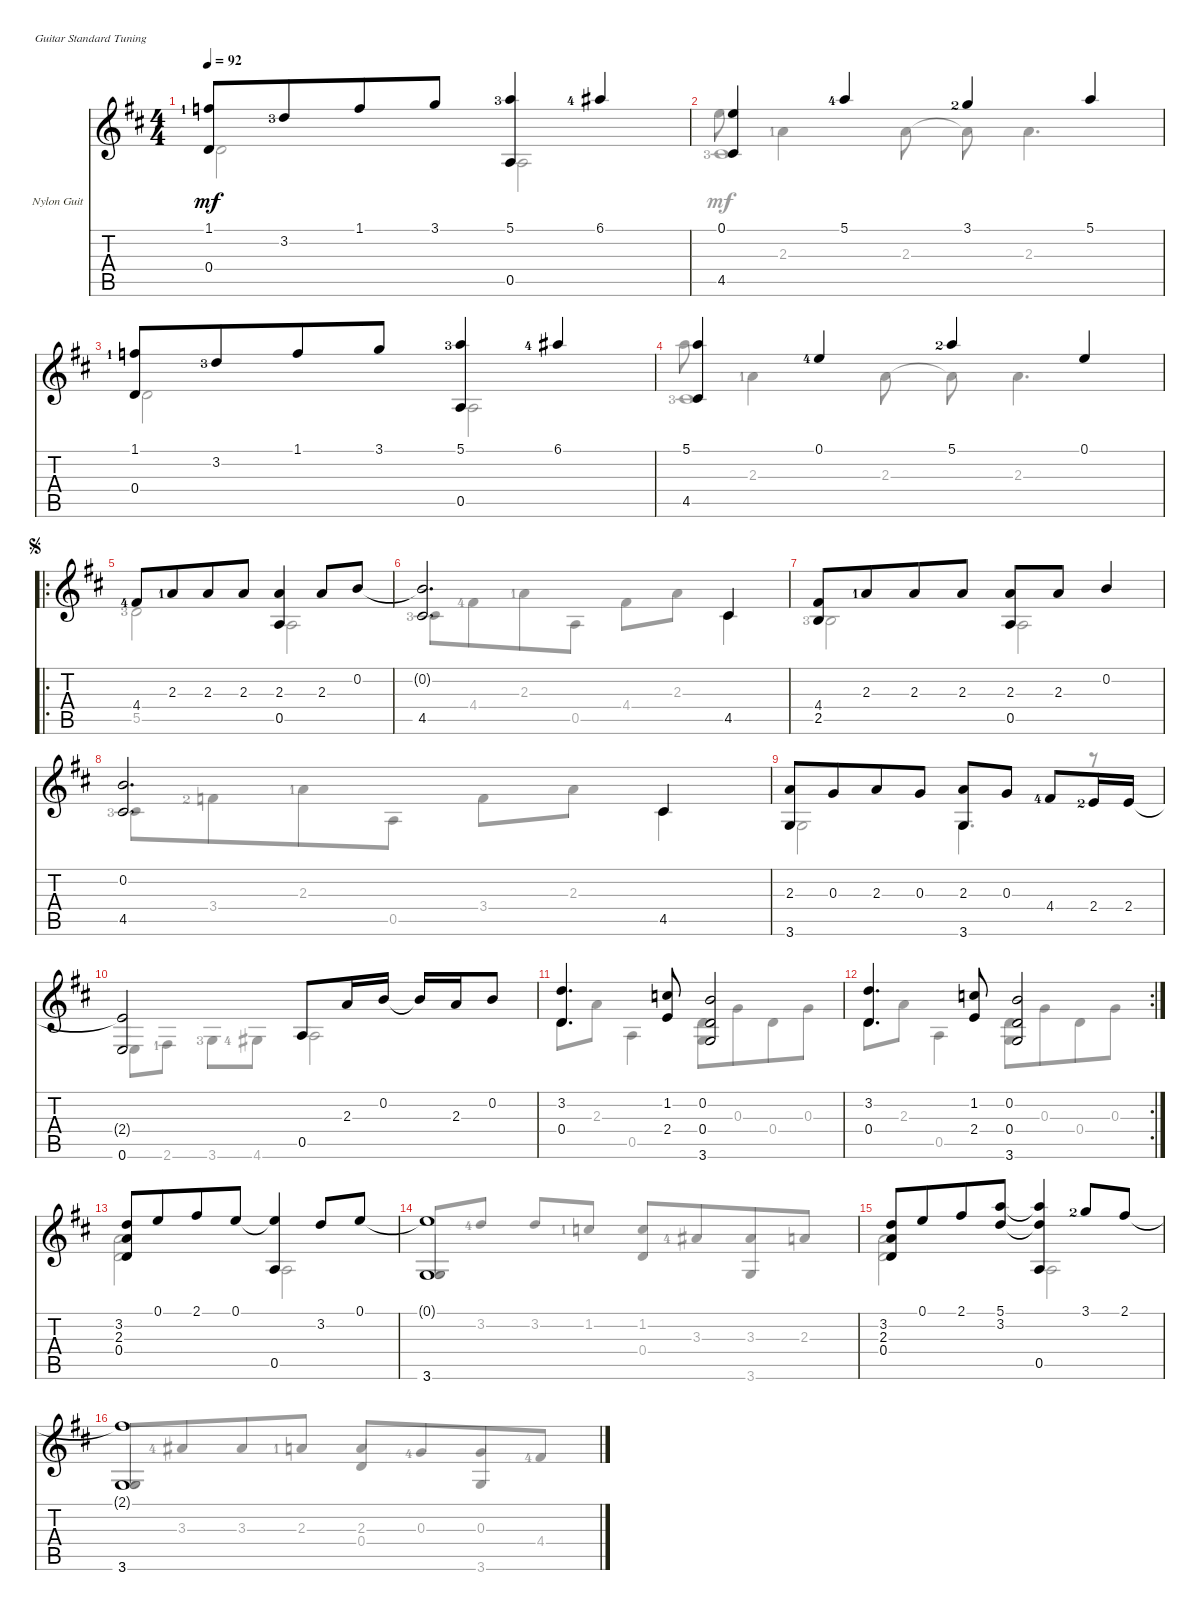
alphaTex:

\defaultSystemsLayout 4
\bracketExtendMode nobrackets
\firstSystemTrackNameOrientation horizontal
\otherSystemsTrackNameOrientation horizontal
\track ("Nylon Guitar" "Nylon Guit") {instrument acousticguitarnylon}
\staff {score tabs}
\tuning (E4 B3 G3 D3 A2 E2)
\voice
\ts (4 4)
\tempo 92
\clef g2
\ks d
(1.1{lf 2} 0.4).8{dy mf instrument acousticguitarnylon} 3.2{lf 4}.8{beam merge} 1.1.8 3.1.8 (5.1{lf 4} 0.5).4 6.1{lf 5}.4 |
(0.1 4.5).4 5.1{lf 5}.4 3.1{lf 3}.4 5.1.4 |
(1.1{lf 2} 0.4).8 3.2{lf 4}.8{beam merge} 1.1.8 3.1.8 (5.1{lf 4} 0.5).4 6.1{lf 5}.4 |
(5.1 4.5).4 0.1{lf 5}.4 5.1{lf 3}.4 0.1.4 |
\ro
\jump segno
4.4{lf 5}.8 2.3{lf 2}.8{beam merge} 2.3.8 2.3.8 (2.3 0.5).4 2.3.8 0.2.8 |
(0.2{t} 4.5).2{d} 4.5.4 |
(4.4 2.5).8 2.3{lf 2}.8{beam merge} 2.3.8 2.3.8 (2.3 0.5).8 2.3.8 0.2.4 |
(0.2 4.5).2{d} 4.5.4 |
(2.3 3.6).8 0.3.8{beam merge} 2.3.8 0.3.8 (2.3 3.6).8 0.3.8 4.4{lf 5}.8 2.4{lf 3}.16 2.4.16 |
(2.4{t} 0.6).2 0.5.8 2.3.16 0.2.16{beam split} 0.2{t}.16 2.3.16 0.2.8 |
(3.2 0.4).4{d} (1.2 2.4).8 (0.2 3.6 0.4).2 |
\rc 2
(3.2 0.4).4{d} (1.2 2.4).8 (0.2 0.4 3.6).2 |
(3.2 0.4 2.3).8 0.1.8{beam merge} 2.1.8 0.1.8 (0.1{t} 0.5).4 3.2.8 0.1.8 |
(0.1{t} 3.6).1 |
(3.2 0.4 2.3).8 0.1.8{beam merge} 2.1.8 (5.1 3.2).8 (5.1{t} 3.2{t} 0.5).4 3.1{lf 3}.8 2.1.8 |
(2.1{t} 3.6).1
\voice
\clef g2
\ottava regular
\simile none
\ks d
0.4.2{dy mf} 0.5.2 |
4.5{lf 4}.1 |
0.4.2 0.5.2 |
4.5{lf 4}.1 |
5.5{lf 4}.2 0.5.2 |
4.5{lf 4}.8 4.4{lf 5}.8{beam merge} 2.3{lf 2}.8 0.5.8 4.4.8 2.3.8 4.5.4 |
2.5{lf 4}.2 0.5.2 |
4.5{lf 4}.8 3.4{lf 3}.8{beam merge} 2.3{lf 2}.8 0.5.8 3.4.8 2.3.8 4.5.4 |
3.6.2 3.6.4{d} r.8 |
0.6.8 2.6{lf 2}.8 3.6{lf 4}.8 4.6{lf 5}.8 0.5.2 |
0.4.8 2.3.8 0.5.4 (0.4 3.6).8 0.3.8{beam merge} 0.4.8 0.3.8 |
0.4.8 2.3.8 0.5.4 (0.4 3.6).8 0.3.8{beam merge} 0.4.8 0.3.8 |
(2.3 0.4).2 0.5.2 |
3.6.2{beam invert} 0.4.4{beam invert} 3.6.4{beam invert} |
(2.3 0.4).2 0.5.2 |
3.6.2{beam invert} 0.4.4{beam invert} 3.6.4{beam invert}
\voice
\clef g2
\ottava regular
\simile none
\ks d
|
0.1.8 2.3{lf 2}.4 2.3.8 2.3{t}.8 2.3.4{d} |
|
5.1.8 2.3{lf 2}.4 2.3.8 2.3{t}.8 2.3.4{d} |
|
|
|
|
|
|
|
|
|
3.6.8{beam invert} 3.2{lf 5}.8{beam invert} 3.2.8{beam invert} 1.2{lf 2}.8 1.2.8{beam invert} 3.3{lf 5}.8{beam merge} 3.3.8 2.3.8 |
|
3.6.8{beam invert} 3.3{lf 5}.8{beam invert beam merge} 3.3.8{beam merge} 2.3{lf 2}.8 2.3.8{beam invert} 0.3{lf 5}.8{beam merge} 0.3.8 4.4{lf 5}.8
